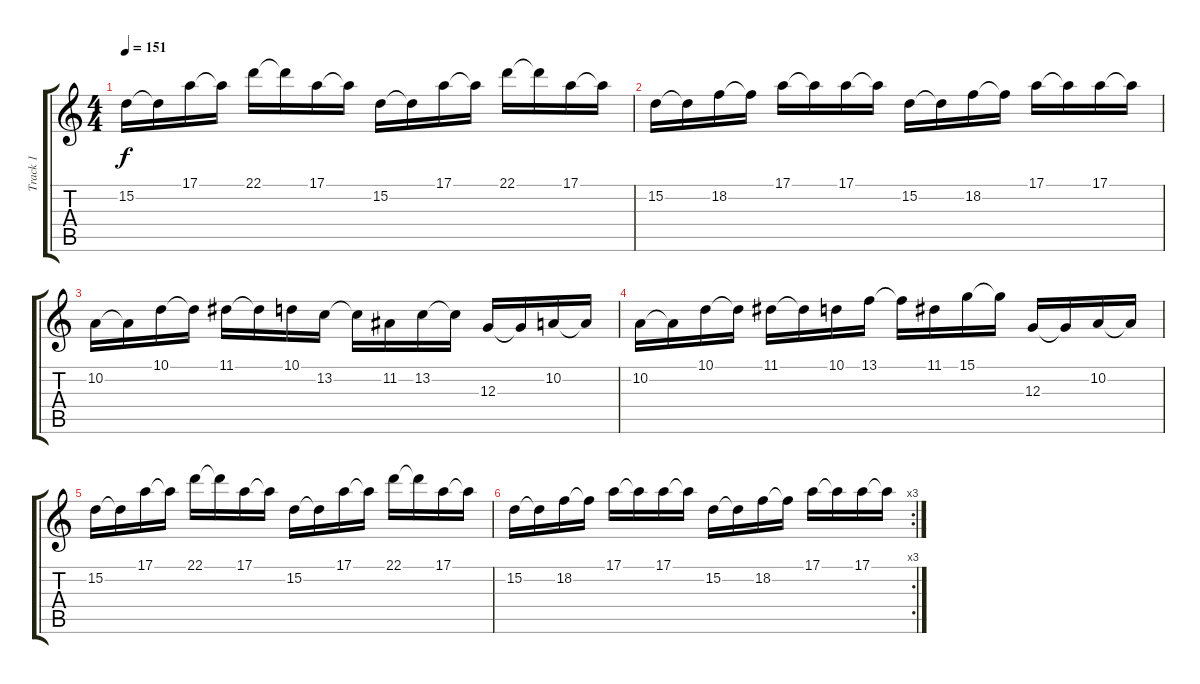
\track ("Track 1" "Track 1") {instrument lead5charang}
\staff {score tabs}
\tuning (E4 B3 G3 D3 A2 E2) {hide}
\ts (4 4)
\tempo 151
\clef g2
\ks c
15.2.16{dy f} 15.2{t}.16 17.1.16 17.1{t}.16 22.1.16 22.1{t}.16 17.1.16 17.1{t}.16 15.2.16 15.2{t}.16 17.1.16 17.1{t}.16 22.1.16 22.1{t}.16 17.1.16 17.1{t}.16 |
15.2.16 15.2{t}.16 18.2.16 18.2{t}.16 17.1.16 17.1{t}.16 17.1.16 17.1{t}.16 15.2.16 15.2{t}.16 18.2.16 18.2{t}.16 17.1.16 17.1{t}.16 17.1.16 17.1{t}.16 |
10.2.16 10.2{t}.16 10.1.16 10.1{t}.16 11.1.16 11.1{t}.16 10.1.16 13.2.16 13.2{t}.16 11.2.16 13.2.16 13.2{t}.16 12.3.16 12.3{t}.16 10.2.16 10.2{t}.16 |
10.2.16 10.2{t}.16 10.1.16 10.1{t}.16 11.1.16 11.1{t}.16 10.1.16 13.1.16 13.1{t}.16 11.1.16 15.1.16 15.1{t}.16 12.3.16 12.3{t}.16 10.2.16 10.2{t}.16 |
15.2.16 15.2{t}.16 17.1.16 17.1{t}.16 22.1.16 22.1{t}.16 17.1.16 17.1{t}.16 15.2.16 15.2{t}.16 17.1.16 17.1{t}.16 22.1.16 22.1{t}.16 17.1.16 17.1{t}.16 |
\rc 3
15.2.16 15.2{t}.16 18.2.16 18.2{t}.16 17.1.16 17.1{t}.16 17.1.16 17.1{t}.16 15.2.16 15.2{t}.16 18.2.16 18.2{t}.16 17.1.16 17.1{t}.16 17.1.16 17.1{t}.16
